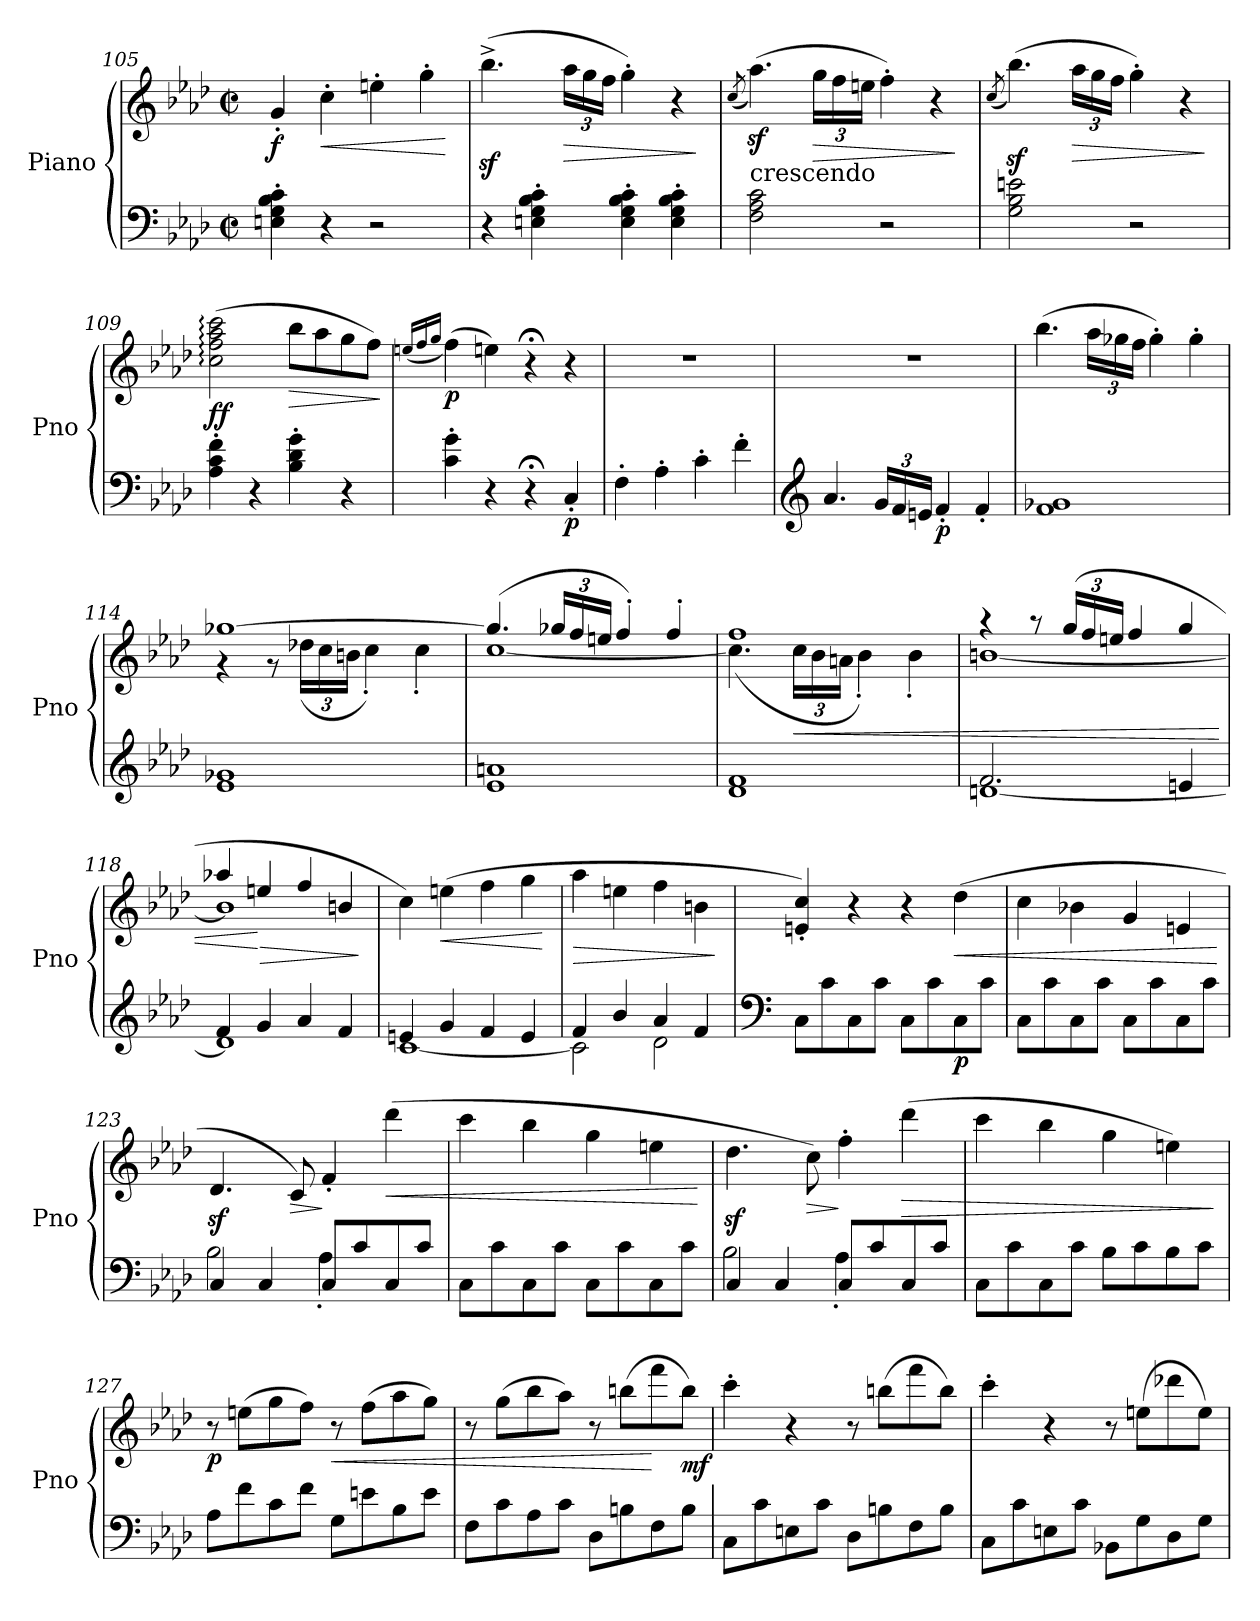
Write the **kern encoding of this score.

**kern	**kern	**dynam
*part1	*part1	*part1
*staff2	*staff1	*staff1/2
*I"Piano	*	*
*I'Pno	*	*
*clefF4	*clefG2	*
*k[b-e-a-d-]	*k[b-e-a-d-]	*
*A-:	*A-:	*
*M2/2	*M2/2	*
*met(c|)	*met(c|)	*
=105	=105	=105
!	!	!LO:DY:b
4En\' 4G\' 4B-\' 4c\'	4g'/	f
!	!	!LO:HP:b
4r	4cc'\	<
2r	4een'\	.
.	4gg'\	.
.	.	[
!!LO:LB:g=z
=106	=106	=106
4r	(>4.bb-z<^\	.
4En\' 4G\' 4B-\' 4c\'	.	.
*	*Xbrackettup	*
!	!	!LO:HP:b
.	24aa-\LL	>
.	24gg\	.
.	24ff\JJ	.
4E\' 4G\' 4B-\' 4c\'	4gg'\)	.
4E\' 4G\' 4B-\' 4c\'	4r	.
.	.	]
=107	=107	=107
.	(<8qcc/	.
!LO:TX:a:t=crescendo	!	!
2F\ 2A-\ 2c\	(>4.aa-z<\)	.
!	!	!LO:HP:b
.	24gg\LL	>
.	24ff\	.
.	24een\JJ	.
2r	4ff'\)	.
.	4r	.
.	.	]
=108	=108	=108
.	(<8qcc/	.
2G\ 2B-\ 2en\	(>4.bb-z<\)	.
!	!	!LO:HP:b
.	24aa-\LL	>
.	24gg\	.
.	24ff\JJ	.
2r	4gg'\)	.
.	4r	.
.	.	]
=109	=109	=109
!	!	!LO:DY:b
4A-\' 4c\' 4f\'	(>2cc\: 2ff\: 2aa-\: 2ccc\:	ff
4r	.	.
!	!	!LO:HP:b
4B-\' 4d-\' 4g\'	8bb-\L	>
.	8aa-\	.
4r	8gg\	.
.	8ff\J)	.
.	.	]
=110	=110	=110
.	(<16qeen/LL	.
.	16qff/	.
.	16qgg/JJ	.
!	!	!LO:DY:b
4c\' 4g\'	(>4ff\)	p
4r	4ee\)	.
4r;<	4r;<	.
!	!	!LO:DY:b=2
4C'/	4r	p
=111	=111	=111
4F'\	1r	.
4A-'\	.	.
4c'\	.	.
4f'\	.	.
!!LO:LB:g=z
=112	=112	=112
*clefG2	*	*
4.a-/	1r	.
*Xbrackettup	*	*
24g/LL	.	.
24f/	.	.
24en/JJ	.	.
!	!	!LO:DY:b=2
4f'/	.	p
4f'/	.	.
=113	=113	=113
1f 1g-X	(>4.bb-\	.
.	24aa-\LL	.
.	24gg-X\	.
.	24ff\JJ	.
.	4gg-'\)	.
.	4gg-'\	.
=114	=114	=114
*	*^	*
1e- 1g-X	[1gg-X	4r	.
.	.	8r	.
.	.	(<24dd-X\LL	.
.	.	24cc\	.
.	.	24bn\JJ	.
.	.	4cc'\)	.
.	.	4cc'\	.
=115	=115	=115	=115
1e- 1an	(>4.gg-/]	[1cc	.
.	24gg-X/LL	.	.
.	24ff/	.	.
.	24een/JJ	.	.
.	4ff'/)	.	.
.	4ff'/	.	.
=116	=116	=116	=116
1d- 1f	1ff	(<4.cc\]	.
!	!	!	!LO:HP:b
.	.	24cc\LL	<
.	.	24b-\	.
.	.	24an\JJ	.
.	.	4b-'\)	.
.	.	4b-'\	.
=117	=117	=117	=117
*^	*	*	*
2.f/	[1dn	4r	[1bn	.
.	.	8r	.	.
.	.	(>24gg/LL	.	.
.	.	24ff/	.	.
.	.	24een/JJ	.	.
.	.	4ff/	.	.
4en/	.	4gg/	.	.
!!LO:LB:g=z	!!
=118	=118	=118	=118	=118
4f/	1d]	4aa-X/	1b]	.
!	!	!	!	!LO:HP:n=1:b
4g/	.	4een/	.	[ >
4a-/	.	4ff/	.	.
4f/	.	4bn/	.	.
*v	*v	*	*	*
*	*v	*v	*
.	.	]
=119	=119	=119
*^	*	*
4en/	[1c	4cc\)	.
!	!	!	!LO:HP:b
4g/	.	(>4een\	<
4f/	.	4ff\	.
4e/	.	4gg\	.
*v	*v	*	*
.	.	[
=120	=120	=120
*^	*	*
!	!	!	!LO:HP:b
4f/	2c\]	4aa-\	>
4b-/	.	4een\	.
4a-/	2d-\	4ff\	.
4f/	.	4bn\	.
*v	*v	*	*
.	.	]
=121	=121	=121
*clefF4	*	*
8C\L	4en/' 4cc/')	.
8c\	.	.
8C\	4r	.
8c\J	.	.
8C\L	4r	.
8c\	.	.
!	!	!LO:HP:b
!	!	!LO:DY:n=1:b=2
8C\	(>4dd-\	< p
8c\J	.	.
=122	=122	=122
8C\L	4cc\	.
8c\	.	.
8C\	4b-X\	.
8c\J	.	.
8C\L	4g/	.
8c\	.	.
8C\	4en/	.
8c\J	.	.
.	.	[
=123	=123	=123
*^	*	*
4C/	2B-\	4.d-z</	.
4C/	.	.	.
!	!	!	!LO:HP:b
.	.	8c/)	>
8C/L	4A-'\	4f'/	]
8c/	.	.	.
!	!	!	!LO:HP:b
8C/	4ryy	(>4ddd-\	<
8c/J	.	.	.
*v	*v	*	*
!!LO:LB:g=z
=124	=124	=124
8C\L	4ccc\	.
8c\	.	.
8C\	4bb-\	.
8c\J	.	.
8C\L	4gg\	.
8c\	.	.
8C\	4een\	.
8c\J	.	.
.	.	[
=125	=125	=125
*^	*	*
4C/	2B-\	4.dd-z<\	.
4C/	.	.	.
!	!	!	!LO:HP:b
.	.	8cc\)	>
8C/L	4A-'\	4ff'\	]
8c/	.	.	.
!	!	!	!LO:HP:b
8C/	4ryy	(>4ddd-\	>
8c/J	.	.	.
*v	*v	*	*
=126	=126	=126
8C\L	4ccc\	.
8c\	.	.
8C\	4bb-\	.
8c\J	.	.
8B-\L	4gg\	.
8c\	.	.
8B-\	4een\)	.
8c\J	.	.
.	.	]
=127	=127	=127
!	!	!LO:DY:b
8A-\L	8r	p
8f\	(>8een\L	.
8c\	8gg\	.
8f\J	8ff\J)	.
!	!	!LO:HP:b
8G\L	8r	<
8en\	(>8ff\L	.
8B-\	8aa-\	.
8e\J	8gg\J)	.
=128	=128	=128
8F\L	8r	.
8c\	(>8gg\L	.
8A-\	8bb-\	.
8c\J	8aa-\J)	.
8D-\L	8r	.
8Bn\	(>8bbn\L	.
8F\	8fff\	[
!	!	!LO:DY:b
8B\J	8bb\J)	mf
!!LO:LB:g=z
=129	=129	=129
8C\L	4ccc'\	.
8c\	.	.
8En\	4r	.
8c\J	.	.
8D-\L	8r	.
8Bn\	(>8bbn\L	.
8F\	8fff\	.
8B\J	8bb\J)	.
=130	=130	=130
8C\L	4ccc'\	.
8c\	.	.
8En\	4r	.
8c\J	.	.
8BB-X\L	8r	.
8G\	(>8een\L	.
8D-\	8ddd-X\	.
8G\J	8ee\J)	.
=	=	=
*-	*-	*-
